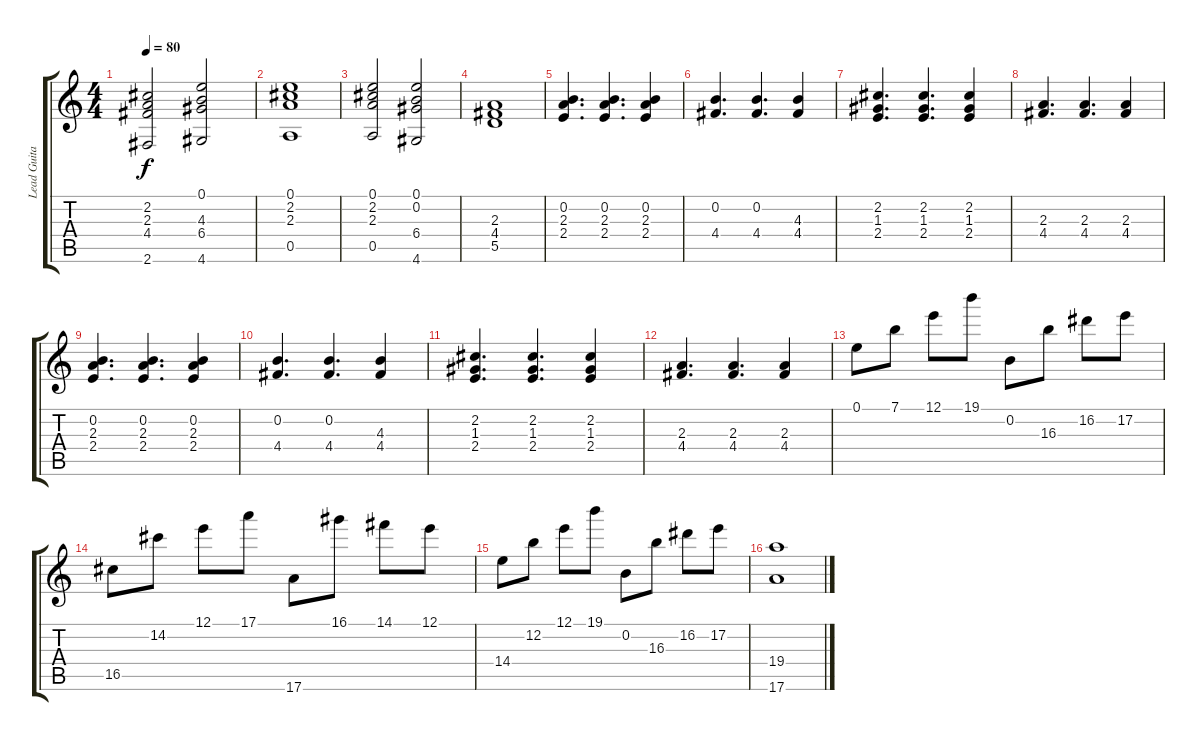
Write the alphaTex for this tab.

\track ("Lead Guitar" "Lead Guita") {instrument acousticguitarsteel}
\staff {score tabs}
\tuning (E4 B3 G3 D3 A2 E2) {hide}
\ts (4 4)
\tempo 80
\clef g2
\ks c
(2.2 2.3 4.4 2.6).2{dy f} (0.1 4.3 6.4 4.6).2 |
(0.1 2.2 2.3 0.5).1 |
(0.1 2.2 2.3 0.5).2 (0.1 0.2 6.4 4.6).2 |
(2.3 4.4 5.5).1 |
(0.2 2.3 2.4).4{d} (0.2 2.3 2.4).4{d} (0.2 2.3 2.4).4 |
(0.2 4.4).4{d} (0.2 4.4).4{d} (4.3 4.4).4 |
(2.2 1.3 2.4).4{d} (2.2 1.3 2.4).4{d} (2.2 1.3 2.4).4 |
(2.3 4.4).4{d} (2.3 4.4).4{d} (2.3 4.4).4 |
(0.2 2.3 2.4).4{d} (0.2 2.3 2.4).4{d} (0.2 2.3 2.4).4 |
(0.2 4.4).4{d} (0.2 4.4).4{d} (4.3 4.4).4 |
(2.2 1.3 2.4).4{d} (2.2 1.3 2.4).4{d} (2.2 1.3 2.4).4 |
(2.3 4.4).4{d} (2.3 4.4).4{d} (2.3 4.4).4 |
0.1.8 7.1.8 12.1.8 19.1.8 0.2.8 16.3.8 16.2.8 17.2.8 |
16.5.8 14.2.8 12.1.8 17.1.8 17.6.8 16.1.8 14.1.8 12.1.8 |
14.4.8 12.2.8 12.1.8 19.1.8 0.2.8 16.3.8 16.2.8 17.2.8 |
(19.4 17.6).1
